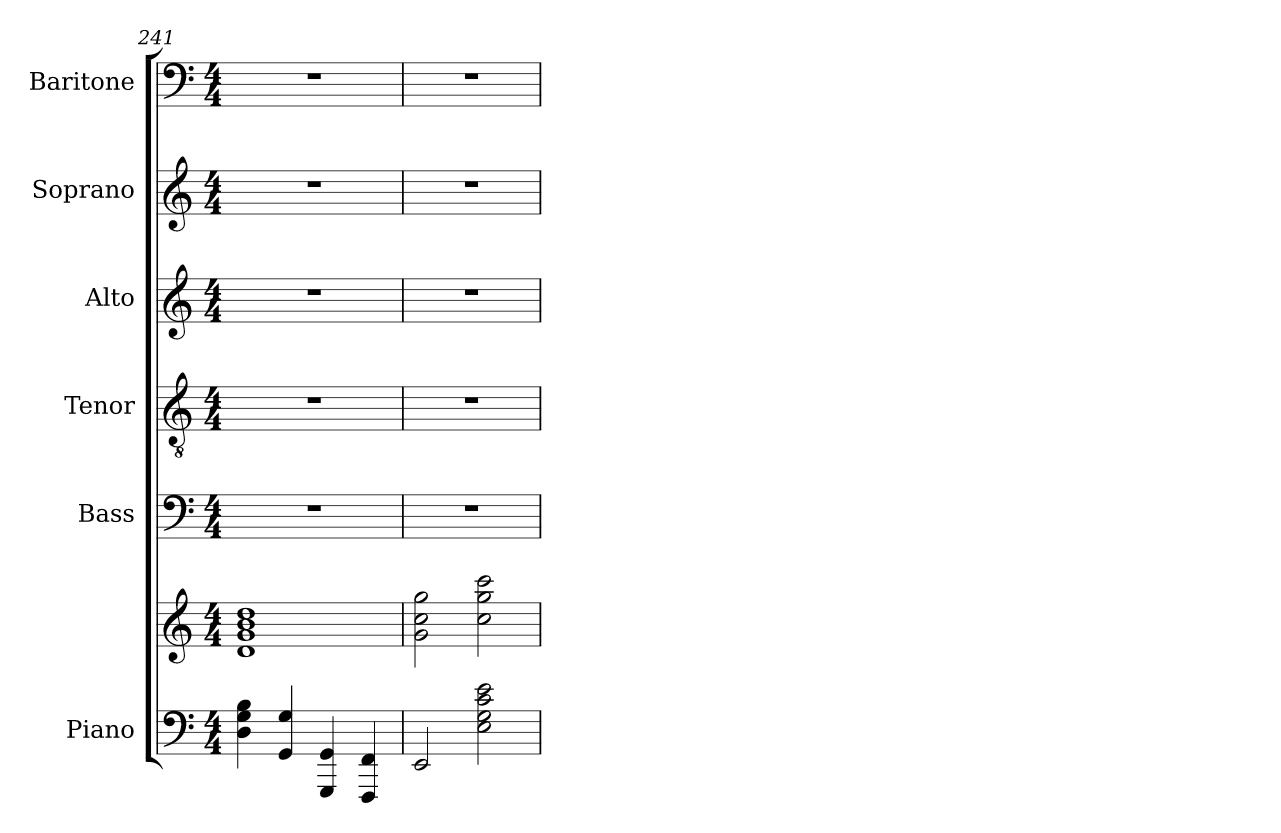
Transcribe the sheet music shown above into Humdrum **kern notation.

**kern	**kern	**kern	**kern	**kern	**kern	**kern
*part6	*part6	*part5	*part4	*part3	*part2	*part1
*staff7	*staff6	*staff5	*staff4	*staff3	*staff2	*staff1
*I"Piano	*	*I"Bass	*I"Tenor	*I"Alto	*I"Soprano	*I"Baritone
*	*	*I'B	*I'T	*I'A	*I'S	*
*clefF4	*clefG2	*clefF4	*clefGv2	*clefG2	*clefG2	*clefF4
*k[]	*k[]	*k[]	*k[]	*k[]	*k[]	*k[]
*C:	*C:	*C:	*C:	*C:	*C:	*C:
*M4/4	*M4/4	*M4/4	*M4/4	*M4/4	*M4/4	*M4/4
=241	=241	=241	=241	=241	=241	=241
4D 4G 4B	1d 1g 1b 1dd	1r	1r	1r	1r	1r
4GG 4G	.	.	.	.	.	.
4GGG 4GG	.	.	.	.	.	.
4FFF 4FF	.	.	.	.	.	.
=242	=242	=242	=242	=242	=242	=242
2EE	2g 2cc 2gg	1r	1r	1r	1r	1r
2E 2G 2c 2e	2cc 2gg 2ccc	.	.	.	.	.
=	=	=	=	=	=	=
*-	*-	*-	*-	*-	*-	*-
